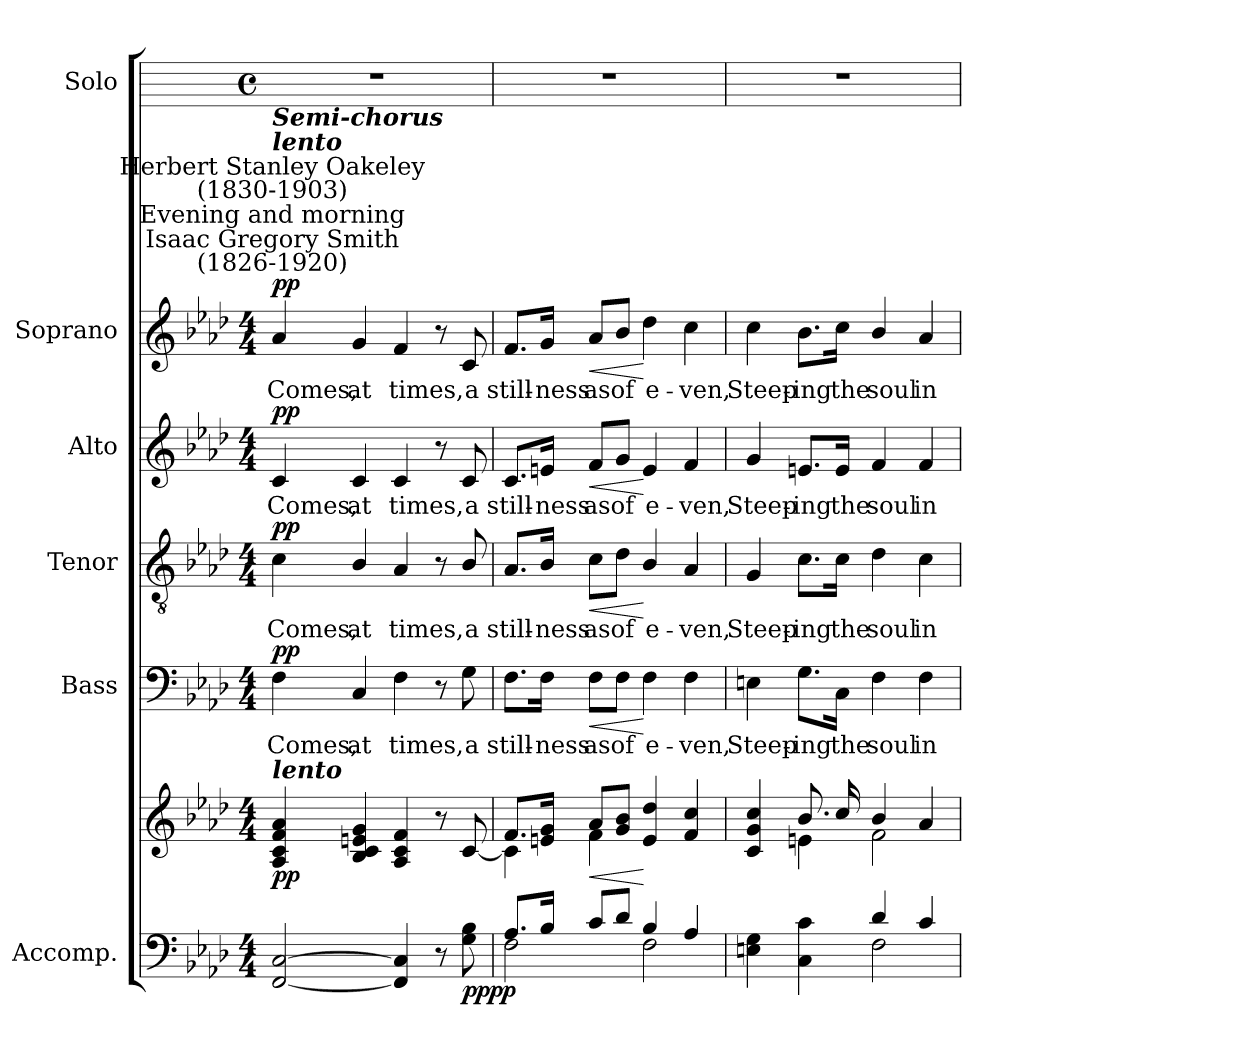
**kern	**kern	**dynam	**kern	**text	**dynam	**kern	**text	**dynam	**kern	**text	**dynam	**kern	**text	**dynam	**kern
*part6	*part6	*part6	*part5	*part5	*part5	*part4	*part4	*part4	*part3	*part3	*part3	*part2	*part2	*part2	*part1
*staff7	*staff6	*staff6/7	*staff5	*staff5	*staff5	*staff4	*staff4	*staff4	*staff3	*staff3	*staff3	*staff2	*staff2	*staff2	*staff1
*I"Accomp.	*	*	*I"Bass	*	*	*I"Tenor	*	*	*I"Alto	*	*	*I"Soprano	*	*	*I"Solo
*	*	*	*I'B	*	*	*I'T	*	*	*I'A	*	*	*I'S	*	*	*I'Solo
*clefF4	*clefG2	*	*clefF4	*	*	*clefGv2	*	*	*clefG2	*	*	*clefG2	*	*	*
*k[b-e-a-d-]	*k[b-e-a-d-]	*	*k[b-e-a-d-]	*	*	*k[b-e-a-d-]	*	*	*k[b-e-a-d-]	*	*	*k[b-e-a-d-]	*	*	*
*A-:	*A-:	*	*A-:	*	*	*A-:	*	*	*A-:	*	*	*A-:	*	*	*
*M4/4	*M4/4	*	*M4/4	*	*	*M4/4	*	*	*M4/4	*	*	*M4/4	*	*	*M4/4
*	*	*	*	*	*	*	*	*	*	*	*	*	*	*	*met(c)
*MM60	*MM60	*	*MM60	*	*	*MM60	*	*	*MM60	*	*	*MM60	*	*	*MM60
=1	=1	=1	=1	=1	=1	=1	=1	=1	=1	=1	=1	=1	=1	=1	=1
*^	*^	*	*	*	*	*	*	*	*	*	*	*	*	*	*
!	!	!	!	!	!	!	!	!	!	!	!	!	!	!LO:TX:a:cj:t=Isaac Gregory Smith\n(1826-1920)	!	!	!
!	!	!	!	!	!	!	!	!	!	!	!	!	!	!LO:TX:a:cj:t=Evening and morning	!	!	!
!	!	!	!	!	!	!	!	!	!	!	!	!	!	!LO:TX:a:cj:t=Herbert Stanley Oakeley\n(1830-1903)	!	!	!
!	!	!	!	!	!	!	!	!	!	!	!	!	!	!LO:TX:a:Bi:t=lento	!	!	!
!	!	!	!	!	!	!	!	!	!	!	!	!	!	!LO:TX:a:Bi:t=Semi-chorus	!	!	!
!	!	!LO:TX:a:Bi:t=lento	!	!	!	!	!	!	!	!	!	!	!	!	!	!	!
!	!	!	!	!LO:DY:b	!	!LO:LY:b	!LO:DY:b	!	!LO:LY:b	!LO:DY:b	!	!LO:LY:b	!LO:DY:b	!	!LO:LY:b	!LO:DY:b	!
[2FF/ [2C/	2..ryy	4A-/ 4c/ 4f/ 4a-/	2.ryy	pp	4F	Comes,	pp	4c	Comes,	pp	4c	Comes,	pp	4a-	Comes,	pp	1r
!	!	!	!	!	!	!LO:LY:b	!	!	!LO:LY:b	!	!	!LO:LY:b	!	!	!LO:LY:b	!	!
.	.	4B-/ 4c/ 4en/ 4g/	.	.	4C	at	.	4B-/	at	.	4c	at	.	4g	at	.	.
!	!	!	!	!	!	!LO:LY:b	!	!	!LO:LY:b	!	!	!LO:LY:b	!	!	!LO:LY:b	!	!
4FF/] 4C/]	.	4A-/ 4c/ 4f/	.	.	4F	times,	.	4A-	times,	.	4c	times,	.	4f	times,	.	.
8r	.	4ryy	8r	.	8r	.	.	8r	.	.	8r	.	.	8r	.	.	.
!	!	!	!	!LO:DY:b=2	!	!LO:LY:b	!	!	!LO:LY:b	!	!	!LO:LY:b	!	!	!LO:LY:b	!	!
!	!	!	!	!LO:DY:n=1:b	!	!	!	!	!	!	!	!	!	!	!	!	!
8ryy	8G\ 8B-\	.	[8c/	pp pp	8G	a	.	8B-/	a	.	8c	a	.	8c	a	.	.
=2	=2	=2	=2	=2	=2	=2	=2	=2	=2	=2	=2	=2	=2	=2	=2	=2	=2
!	!	!	!	!	!	!LO:LY:b	!	!	!LO:LY:b	!	!	!LO:LY:b	!	!	!LO:LY:b	!	!
8.A-/L	2F\	8.f/L	4c\]	.	8.F\L	still-	.	8.A-/L	still-	.	8.c/L	still-	.	8.f/L	still-	.	1r
!	!	!	!	!	!	!LO:LY:b	!	!	!LO:LY:b	!	!	!LO:LY:b	!	!	!LO:LY:b	!	!
16B-/J	.	16en/ 16g/J	.	.	16F\Jk	-ness	.	16B-/Jk	-ness	.	16en/Jk	-ness	.	16g/Jk	-ness	.	.
!	!	!	!	!LO:HP:b	!	!LO:LY:b	!LO:HP:b	!	!LO:LY:b	!LO:HP:b	!	!LO:LY:b	!LO:HP:b	!	!LO:LY:b	!LO:HP:b	!
8c/L	.	8a-/L	4f\	<	8F\L	as	<	8c\L	as	<	8f/L	as	<	8a-/L	as	<	.
!	!	!	!	!	!	!LO:LY:b	!	!	!LO:LY:b	!	!	!LO:LY:b	!	!	!LO:LY:b	!	!
8d-/J	.	8g/ 8b-/J	.	.	8F\J	of	.	8d-\J	of	.	8g/J	of	.	8b-/J	of	.	.
!	!	!	!	!	!	!LO:LY:b	!	!	!LO:LY:b	!	!	!LO:LY:b	!	!	!LO:LY:b	!	!
4B-/	2F\	4e/ 4dd-/	2ryy	[	4F	e-	[	4B-/	e-	[	4e	e-	[	4dd-	e-	[	.
!	!	!	!	!	!	!LO:LY:b	!	!	!LO:LY:b	!	!	!LO:LY:b	!	!	!LO:LY:b	!	!
4A-/	.	4f/ 4cc/	.	.	4F	-ven,	.	4A-/	-ven,	.	4f	-ven,	.	4cc	-ven,	.	.
=3	=3	=3	=3	=3	=3	=3	=3	=3	=3	=3	=3	=3	=3	=3	=3	=3	=3
!	!	!	!	!	!	!LO:LY:b	!	!	!LO:LY:b	!	!	!LO:LY:b	!	!	!LO:LY:b	!	!
2ryy	4En\ 4G\	4c/ 4g/ 4cc/	4ryy	.	4En	Steep-	.	4G	Steep-	.	4g	Steep-	.	4cc	Steep-	.	1r
!	!	!	!	!	!	!LO:LY:b	!	!	!LO:LY:b	!	!	!LO:LY:b	!	!	!LO:LY:b	!	!
.	4C\ 4c\	8.b-/L	4en\	.	8.G\L	-ing	.	8.c\L	-ing	.	8.en/L	-ing	.	8.b-\L	-ing	.	.
!	!	!	!	!	!	!LO:LY:b	!	!	!LO:LY:b	!	!	!LO:LY:b	!	!	!LO:LY:b	!	!
.	.	16cc/	.	.	16C\Jk	the	.	16c\Jk	the	.	16e/Jk	the	.	16cc\Jk	the	.	.
!	!	!	!	!	!	!LO:LY:b	!	!	!LO:LY:b	!	!	!LO:LY:b	!	!	!LO:LY:b	!	!
4d-/	2F\	4b-/	2f\	.	4F\	soul	.	4d-\	soul	.	4f/	soul	.	4b-/	soul	.	.
!	!	!	!	!	!	!LO:LY:b	!	!	!LO:LY:b	!	!	!LO:LY:b	!	!	!LO:LY:b	!	!
4c/	.	4a-/	.	.	4F	in	.	4c	in	.	4f	in	.	4a-	in	.	.
*v	*v	*	*	*	*	*	*	*	*	*	*	*	*	*	*	*	*
*	*v	*v	*	*	*	*	*	*	*	*	*	*	*	*	*	*
=	=	=	=	=	=	=	=	=	=	=	=	=	=	=	=
*-	*-	*-	*-	*-	*-	*-	*-	*-	*-	*-	*-	*-	*-	*-	*-
